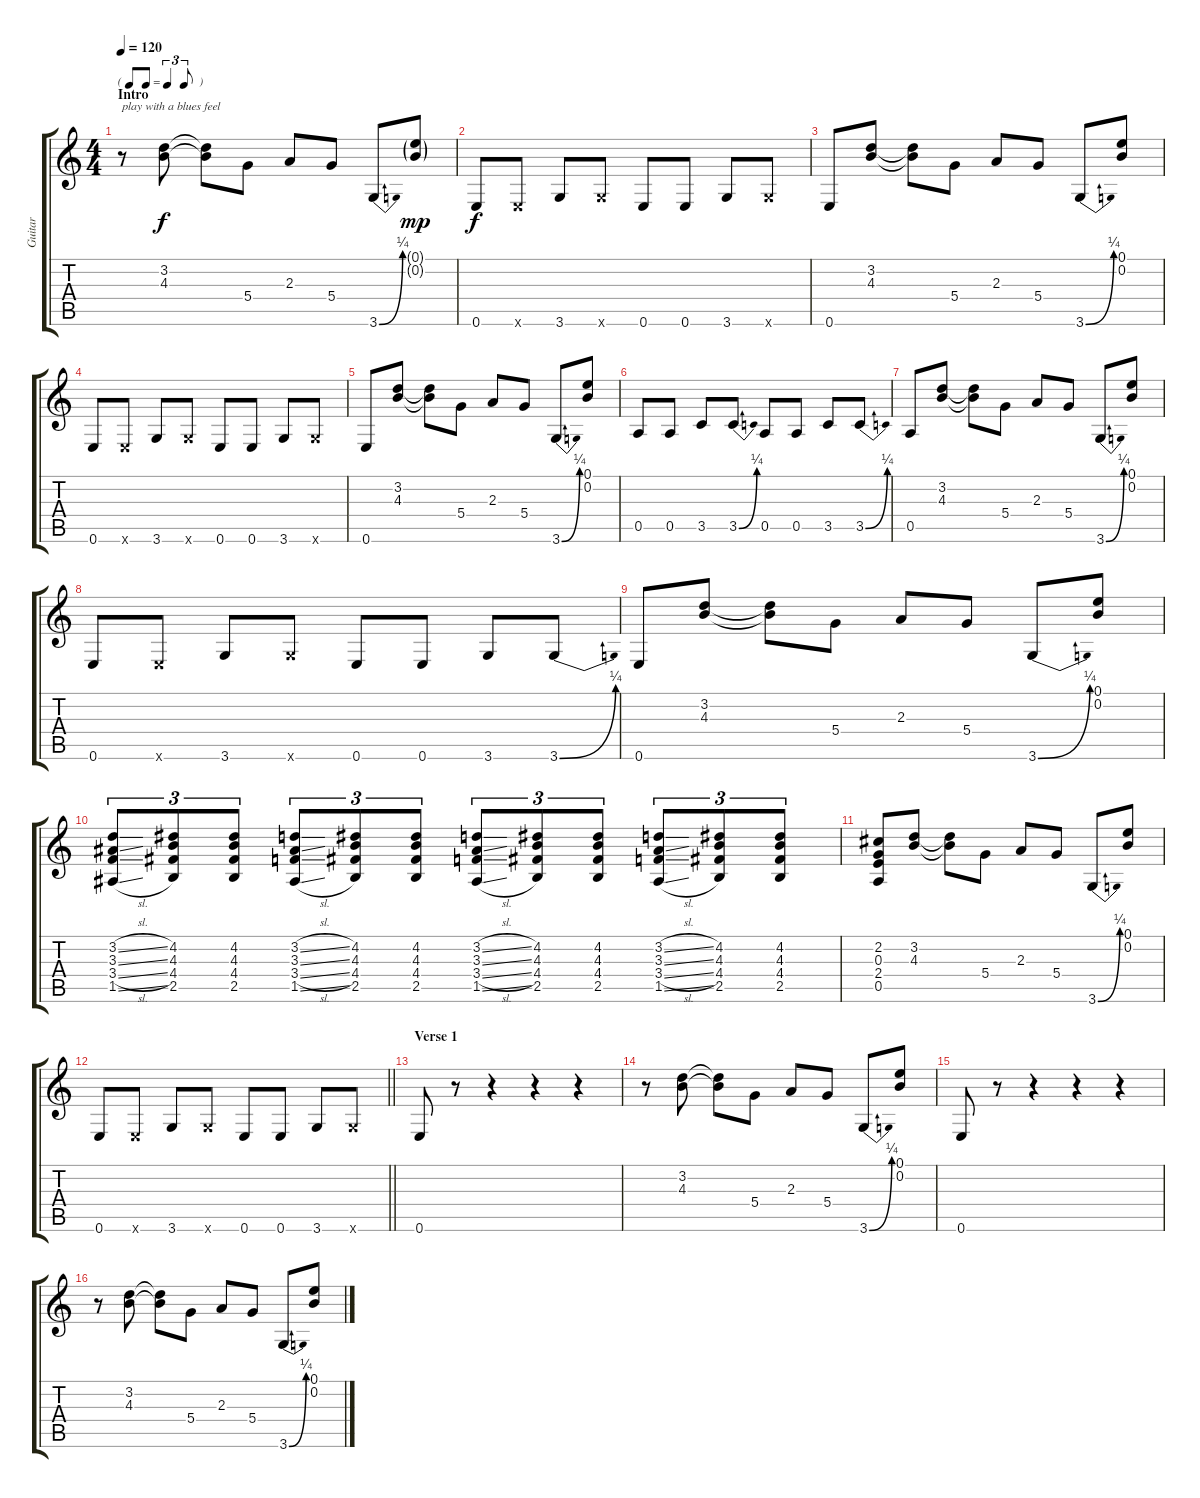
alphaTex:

\track ("Guitar" "Guitar") {instrument acousticguitarsteel}
\staff {score tabs}
\tuning (E4 B3 G3 D3 A2 E2) {hide}
\ts (4 4)
\tf triplet8th
\section ("" "Intro")
\tempo 120
\clef g2
\ks c
r.8{txt "play with a blues feel" dy f instrument acousticguitarsteel} (3.2 4.3).8 (3.2{t} 4.3{t}).8 5.4.8 2.3.8 5.4.8 3.6{be (bend 0 0 60 1)}.8 (0.1{g} 0.2{g}).8{dy mp} |
0.6.8{dy f} 0.6{x}.8 3.6.8 3.6{x}.8 0.6.8 0.6.8 3.6.8 3.6{x}.8 |
0.6.8 (3.2 4.3).8 (3.2{t} 4.3{t}).8 5.4.8 2.3.8 5.4.8 3.6{be (bend 0 0 60 1)}.8 (0.1 0.2).8 |
0.6.8 0.6{x}.8 3.6.8 3.6{x}.8 0.6.8 0.6.8 3.6.8 3.6{x}.8 |
0.6.8 (3.2 4.3).8 (3.2{t} 4.3{t}).8 5.4.8 2.3.8 5.4.8 3.6{be (bend 0 0 60 1)}.8 (0.1 0.2).8 |
0.5.8 0.5.8 3.5.8 3.5{be (bend 0 0 60 1)}.8 0.5.8 0.5.8 3.5.8 3.5{be (bend 0 0 60 1)}.8 |
0.5.8 (3.2 4.3).8 (3.2{t} 4.3{t}).8 5.4.8 2.3.8 5.4.8 3.6{be (bend 0 0 60 1)}.8 (0.1 0.2).8 |
0.6.8 0.6{x}.8 3.6.8 3.6{x}.8 0.6.8 0.6.8 3.6.8 3.6{be (bend 0 0 60 1)}.8 |
0.6.8 (3.2 4.3).8 (3.2{t} 4.3{t}).8 5.4.8 2.3.8 5.4.8 3.6{be (bend 0 0 60 1)}.8 (0.1 0.2).8 |
(3.2{sl} 3.3{sl} 3.4{sl} 1.5{sl}).8{tu (3 2)} (4.2 4.3 4.4 2.5).8{tu (3 2)} (4.2 4.3 4.4 2.5).8{tu (3 2)} (3.2{sl} 3.3{sl} 3.4{sl} 1.5{sl}).8{tu (3 2)} (4.2 4.3 4.4 2.5).8{tu (3 2)} (4.2 4.3 4.4 2.5).8{tu (3 2)} (3.2{sl} 3.3{sl} 3.4{sl} 1.5{sl}).8{tu (3 2)} (4.2 4.3 4.4 2.5).8{tu (3 2)} (4.2 4.3 4.4 2.5).8{tu (3 2)} (3.2{sl} 3.3{sl} 3.4{sl} 1.5{sl}).8{tu (3 2)} (4.2 4.3 4.4 2.5).8{tu (3 2)} (4.2 4.3 4.4 2.5).8{tu (3 2)} |
(2.2 0.3 2.4 0.5).8 (3.2 4.3).8 (3.2{t} 4.3{t}).8 5.4.8 2.3.8 5.4.8 3.6{be (bend 0 0 60 1)}.8 (0.1 0.2).8 |
\barLineRight lightlight
0.6.8 0.6{x}.8 3.6.8 3.6{x}.8 0.6.8 0.6.8 3.6.8 3.6{x}.8 |
\section ("" "Verse 1")
0.6.8 r.8 r.4 r.4 r.4 |
r.8 (3.2 4.3).8 (3.2{t} 4.3{t}).8 5.4.8 2.3.8 5.4.8 3.6{be (bend 0 0 60 1)}.8 (0.1 0.2).8 |
0.6.8 r.8 r.4 r.4 r.4 |
r.8 (3.2 4.3).8 (3.2{t} 4.3{t}).8 5.4.8 2.3.8 5.4.8 3.6{be (bend 0 0 60 1)}.8 (0.1 0.2).8
